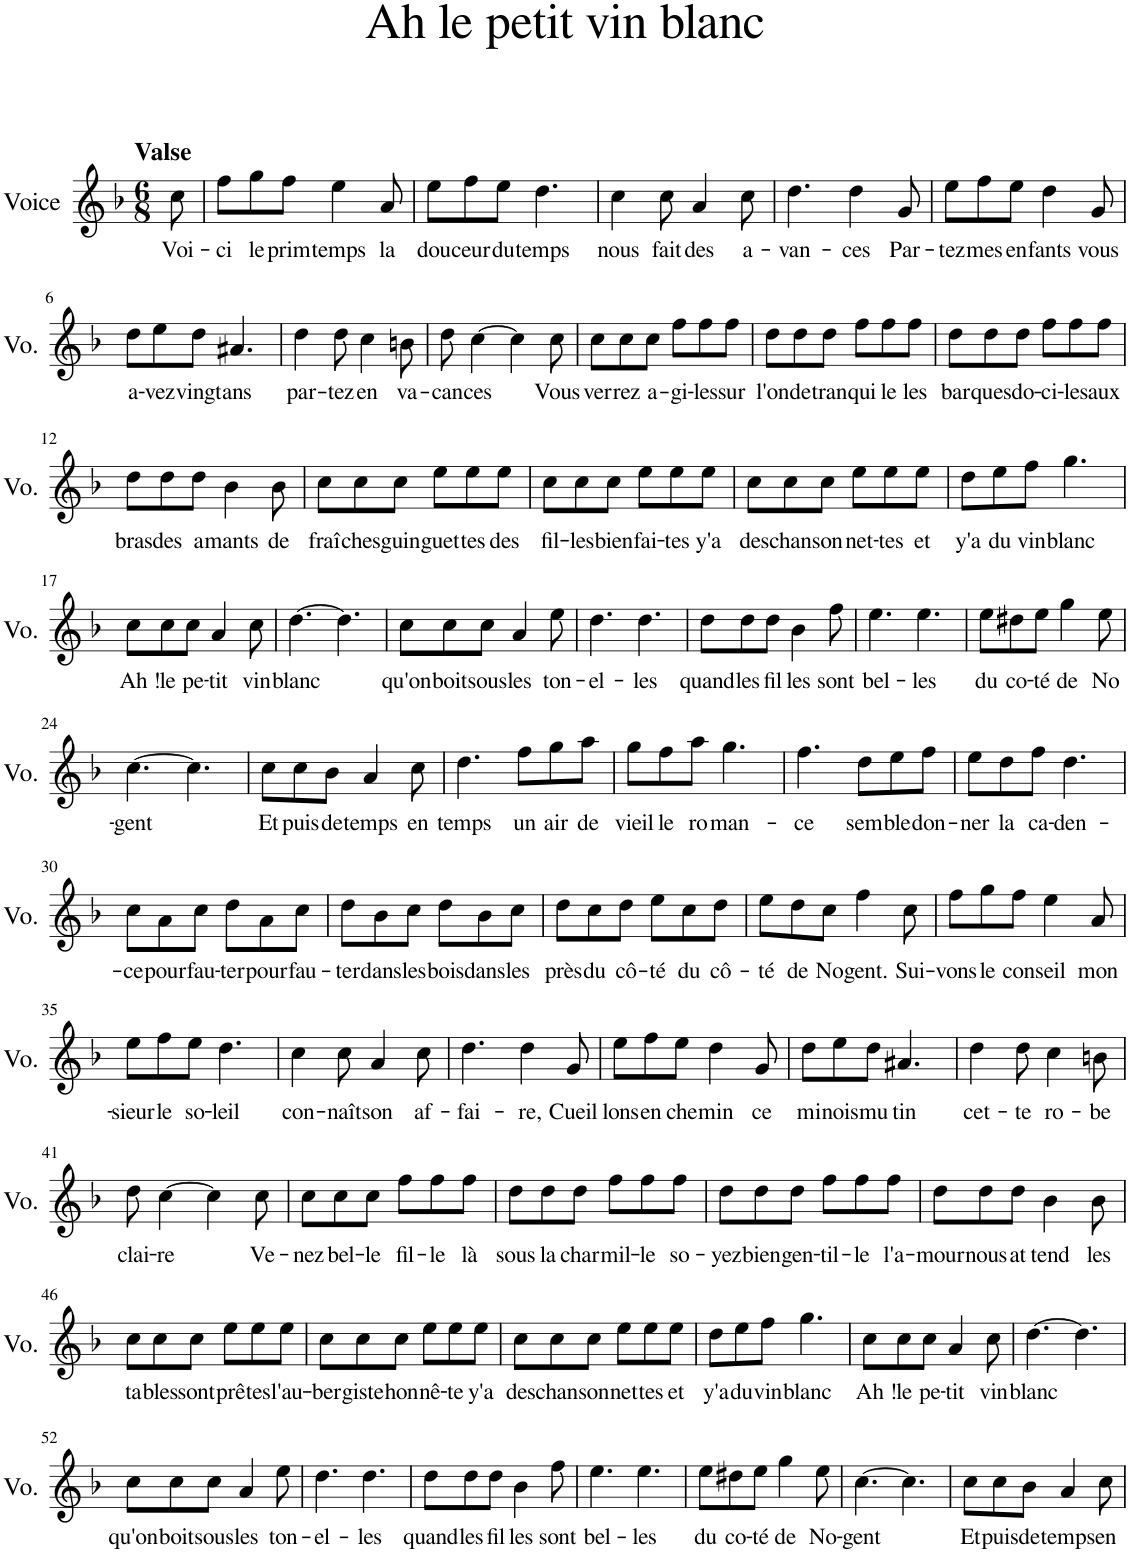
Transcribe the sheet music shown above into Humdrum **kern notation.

**kern	**text
*part1	*part1
*staff1	*staff1
*I"Voice	*
*I'Vo.	*
*clefG2	*
*k[b-]	*
*M6/8	*
=	=
!LO:TX:a:B:t=Valse	!
!	!LO:LY:b
8cc\	Voi-
=1	=1
!	!LO:LY:b
8ff\L	ci
!	!LO:LY:b
8gg\	le
!	!LO:LY:b
8ff\J	prim-
!	!LO:LY:b
4ee\	temps
!	!LO:LY:b
8a/	la
=2	=2
!	!LO:LY:b
8ee\L	dou-
!	!LO:LY:b
8ff\	ceur
!	!LO:LY:b
8ee\J	du
!	!LO:LY:b
4.dd\	temps
=3	=3
!	!LO:LY:b
4cc\	nous
!	!LO:LY:b
8cc\	fait
!	!LO:LY:b
4a/	des
!	!LO:LY:b
8cc\	a-
=4	=4
!	!LO:LY:b
4.dd\	van-
!	!LO:LY:b
4dd\	ces
!	!LO:LY:b
8g/	Par-
=5	=5
!	!LO:LY:b
8ee\L	tez
!	!LO:LY:b
8ff\	mes
!	!LO:LY:b
8ee\J	en-
!	!LO:LY:b
4dd\	fants
!	!LO:LY:b
8g/	vous
!!LO:LB:g=z
=6	=6
!	!LO:LY:b
8dd\L	a-
!	!LO:LY:b
8ee\	vez
!	!LO:LY:b
8dd\J	vingt
!	!LO:LY:b
4.a#X/	ans
=7	=7
!	!LO:LY:b
4dd\	par-
!	!LO:LY:b
8dd\	tez
!	!LO:LY:b
4cc\	en
!	!LO:LY:b
8bn\	va-
=8	=8
!	!LO:LY:b
8dd\	can-
!	!LO:LY:b
[4cc\	ces
4cc\]	.
!	!LO:LY:b
8cc\	Vous
=9	=9
!	!LO:LY:b
8cc\L	ver-
!	!LO:LY:b
8cc\	rez
!	!LO:LY:b
8cc\J	a-
!	!LO:LY:b
8ff\L	gi-
!	!LO:LY:b
8ff\	les
!	!LO:LY:b
8ff\J	sur
=10	=10
!	!LO:LY:b
8dd\L	l'on-
!	!LO:LY:b
8dd\	de
!	!LO:LY:b
8dd\J	tran-
!	!LO:LY:b
8ff\L	qui-
!	!LO:LY:b
8ff\	le
!	!LO:LY:b
8ff\J	les
=11	=11
!	!LO:LY:b
8dd\L	bar-
!	!LO:LY:b
8dd\	ques
!	!LO:LY:b
8dd\J	do-
!	!LO:LY:b
8ff\L	ci-
!	!LO:LY:b
8ff\	les
!	!LO:LY:b
8ff\J	aux
!!LO:LB:g=z
=12	=12
!	!LO:LY:b
8dd\L	bras
!	!LO:LY:b
8dd\	des
!	!LO:LY:b
8dd\J	a-
!	!LO:LY:b
4b-\	mants
!	!LO:LY:b
8b-\	de
=13	=13
!	!LO:LY:b
8cc\L	fraî-
!	!LO:LY:b
8cc\	ches
!	!LO:LY:b
8cc\J	guin-
!	!LO:LY:b
8ee\L	guet-
!	!LO:LY:b
8ee\	tes
!	!LO:LY:b
8ee\J	des
=14	=14
!	!LO:LY:b
8cc\L	fil-
!	!LO:LY:b
8cc\	les
!	!LO:LY:b
8cc\J	-bien
!	!LO:LY:b
8ee\L	fai-
!	!LO:LY:b
8ee\	tes
!	!LO:LY:b
8ee\J	y'a
=15	=15
!	!LO:LY:b
8cc\L	des
!	!LO:LY:b
8cc\	chan-
!	!LO:LY:b
8cc\J	son-
!	!LO:LY:b
8ee\L	net-
!	!LO:LY:b
8ee\	tes
!	!LO:LY:b
8ee\J	et
=16	=16
!	!LO:LY:b
8dd\L	y'a
!	!LO:LY:b
8ee\	du
!	!LO:LY:b
8ff\J	vin
!	!LO:LY:b
4.gg\	blanc
!!LO:LB:g=z
=17	=17
!	!LO:LY:b
8cc\L	-Ah !
!	!LO:LY:b
8cc\	le
!	!LO:LY:b
8cc\J	pe-
!	!LO:LY:b
4a/	tit
!	!LO:LY:b
8cc\	vin
=18	=18
!	!LO:LY:b
[4.dd\	blanc
4.dd\]	.
=19	=19
!	!LO:LY:b
8cc\L	qu'on
!	!LO:LY:b
8cc\	boit
!	!LO:LY:b
8cc\J	sous
!	!LO:LY:b
4a/	les
!	!LO:LY:b
8ee\	ton-
=20	=20
!	!LO:LY:b
4.dd\	el-
!	!LO:LY:b
4.dd\	les
=21	=21
!	!LO:LY:b
8dd\L	quand
!	!LO:LY:b
8dd\	les
!	!LO:LY:b
8dd\J	fil-
!	!LO:LY:b
4b-\	les
!	!LO:LY:b
8ff\	sont
=22	=22
!	!LO:LY:b
4.ee\	bel-
!	!LO:LY:b
4.ee\	les
=23	=23
!	!LO:LY:b
8ee\L	du
!	!LO:LY:b
8dd#X\	co-
!	!LO:LY:b
8ee\J	té
!	!LO:LY:b
4gg\	de
!	!LO:LY:b
8ee\	No-
!!LO:LB:g=z
=24	=24
!	!LO:LY:b
[4.cc\	gent
4.cc\]	.
=25	=25
!	!LO:LY:b
8cc\L	Et
!	!LO:LY:b
8cc\	puis
!	!LO:LY:b
8b-\J	de
!	!LO:LY:b
4a/	temps
!	!LO:LY:b
8cc\	en
=26	=26
!	!LO:LY:b
4.dd\	temps
!	!LO:LY:b
8ff\L	un
!	!LO:LY:b
8gg\	air
!	!LO:LY:b
8aa\J	de
=27	=27
!	!LO:LY:b
8gg\L	vieil-
!	!LO:LY:b
8ff\	le
!	!LO:LY:b
8aa\J	ro-
!	!LO:LY:b
4.gg\	man-
=28	=28
!	!LO:LY:b
4.ff\	ce
!	!LO:LY:b
8dd\L	sem-
!	!LO:LY:b
8ee\	ble
!	!LO:LY:b
8ff\J	don-
=29	=29
!	!LO:LY:b
8ee\L	ner
!	!LO:LY:b
8dd\	la
!	!LO:LY:b
8ff\J	ca-
!	!LO:LY:b
4.dd\	den-
!!LO:LB:g=z
=30	=30
!	!LO:LY:b
8cc\L	ce
!	!LO:LY:b
8a\	pour
!	!LO:LY:b
8cc\J	fau-
!	!LO:LY:b
8dd\L	ter
!	!LO:LY:b
8a\	pour
!	!LO:LY:b
8cc\J	fau-
=31	=31
!	!LO:LY:b
8dd\L	ter
!	!LO:LY:b
8b-\	dans
!	!LO:LY:b
8cc\J	les
!	!LO:LY:b
8dd\L	bois
!	!LO:LY:b
8b-\	dans
!	!LO:LY:b
8cc\J	les
=32	=32
!	!LO:LY:b
8dd\L	près
!	!LO:LY:b
8cc\	du
!	!LO:LY:b
8dd\J	cô-
!	!LO:LY:b
8ee\L	té
!	!LO:LY:b
8cc\	du
!	!LO:LY:b
8dd\J	cô-
=33	=33
!	!LO:LY:b
8ee\L	té
!	!LO:LY:b
8dd\	de
!	!LO:LY:b
8cc\J	No-
!	!LO:LY:b
4ff\	gent.
!	!LO:LY:b
8cc\	Sui-
=34	=34
!	!LO:LY:b
8ff\L	vons
!	!LO:LY:b
8gg\	le
!	!LO:LY:b
8ff\J	con-
!	!LO:LY:b
4ee\	seil
!	!LO:LY:b
8a/	mon-
!!LO:LB:g=z
=35	=35
!	!LO:LY:b
8ee\L	sieur
!	!LO:LY:b
8ff\	le
!	!LO:LY:b
8ee\J	so-
!	!LO:LY:b
4.dd\	leil
=36	=36
!	!LO:LY:b
4cc\	con-
!	!LO:LY:b
8cc\	naît
!	!LO:LY:b
4a/	son
!	!LO:LY:b
8cc\	af-
=37	=37
!	!LO:LY:b
4.dd\	fai-
!	!LO:LY:b
4dd\	re,
!	!LO:LY:b
8g/	Cueil-
=38	=38
!	!LO:LY:b
8ee\L	lons
!	!LO:LY:b
8ff\	en
!	!LO:LY:b
8ee\J	che-
!	!LO:LY:b
4dd\	min
!	!LO:LY:b
8g/	ce
=39	=39
!	!LO:LY:b
8dd\L	mi-
!	!LO:LY:b
8ee\	nois
!	!LO:LY:b
8dd\J	mu-
!	!LO:LY:b
4.a#X/	tin
=40	=40
!	!LO:LY:b
4dd\	cet-
!	!LO:LY:b
8dd\	te
!	!LO:LY:b
4cc\	ro-
!	!LO:LY:b
8bn\	be
!!LO:LB:g=z
=41	=41
!	!LO:LY:b
8dd\	clai-
!	!LO:LY:b
[4cc\	re
4cc\]	.
!	!LO:LY:b
8cc\	Ve-
=42	=42
!	!LO:LY:b
8cc\L	nez
!	!LO:LY:b
8cc\	bel-
!	!LO:LY:b
8cc\J	le
!	!LO:LY:b
8ff\L	fil-
!	!LO:LY:b
8ff\	le
!	!LO:LY:b
8ff\J	là
=43	=43
!	!LO:LY:b
8dd\L	sous
!	!LO:LY:b
8dd\	la
!	!LO:LY:b
8dd\J	char-
!	!LO:LY:b
8ff\L	mil-
!	!LO:LY:b
8ff\	le
!	!LO:LY:b
8ff\J	so-
=44	=44
!	!LO:LY:b
8dd\L	yez
!	!LO:LY:b
8dd\	bien
!	!LO:LY:b
8dd\J	gen-
!	!LO:LY:b
8ff\L	til-
!	!LO:LY:b
8ff\	le
!	!LO:LY:b
8ff\J	l'a-
=45	=45
!	!LO:LY:b
8dd\L	mour
!	!LO:LY:b
8dd\	nous
!	!LO:LY:b
8dd\J	at-
!	!LO:LY:b
4b-\	tend
!	!LO:LY:b
8b-\	les
!!LO:LB:g=z
=46	=46
!	!LO:LY:b
8cc\L	ta-
!	!LO:LY:b
8cc\	bles
!	!LO:LY:b
8cc\J	sont
!	!LO:LY:b
8ee\L	prê-
!	!LO:LY:b
8ee\	tes
!	!LO:LY:b
8ee\J	l'au-
=47	=47
!	!LO:LY:b
8cc\L	ber-
!	!LO:LY:b
8cc\	-giste
!	!LO:LY:b
8cc\J	hon-
!	!LO:LY:b
8ee\L	nê-
!	!LO:LY:b
8ee\	te
!	!LO:LY:b
8ee\J	y'a
=48	=48
!	!LO:LY:b
8cc\L	des
!	!LO:LY:b
8cc\	chan-
!	!LO:LY:b
8cc\J	son-
!	!LO:LY:b
8ee\L	net-
!	!LO:LY:b
8ee\	tes
!	!LO:LY:b
8ee\J	et
=49	=49
!	!LO:LY:b
8dd\L	y'a
!	!LO:LY:b
8ee\	du
!	!LO:LY:b
8ff\J	vin
!	!LO:LY:b
4.gg\	blanc
=50	=50
!	!LO:LY:b
8cc\L	-Ah !
!	!LO:LY:b
8cc\	le
!	!LO:LY:b
8cc\J	pe-
!	!LO:LY:b
4a/	tit
!	!LO:LY:b
8cc\	vin
=51	=51
!	!LO:LY:b
[4.dd\	blanc
4.dd\]	.
!!LO:LB:g=z
=52	=52
!	!LO:LY:b
8cc\L	qu'on
!	!LO:LY:b
8cc\	boit
!	!LO:LY:b
8cc\J	sous
!	!LO:LY:b
4a/	les
!	!LO:LY:b
8ee\	ton-
=53	=53
!	!LO:LY:b
4.dd\	el-
!	!LO:LY:b
4.dd\	les
=54	=54
!	!LO:LY:b
8dd\L	quand
!	!LO:LY:b
8dd\	les
!	!LO:LY:b
8dd\J	fil-
!	!LO:LY:b
4b-\	les
!	!LO:LY:b
8ff\	sont
=55	=55
!	!LO:LY:b
4.ee\	bel-
!	!LO:LY:b
4.ee\	les
=56	=56
!	!LO:LY:b
8ee\L	du
!	!LO:LY:b
8dd#X\	co-
!	!LO:LY:b
8ee\J	té
!	!LO:LY:b
4gg\	de
!	!LO:LY:b
8ee\	No-
=57	=57
!	!LO:LY:b
[4.cc\	gent
4.cc\]	.
=58	=58
!	!LO:LY:b
8cc\L	Et
!	!LO:LY:b
8cc\	puis
!	!LO:LY:b
8b-\J	de
!	!LO:LY:b
4a/	temps
!	!LO:LY:b
8cc\	en
=	=
*-	*-
